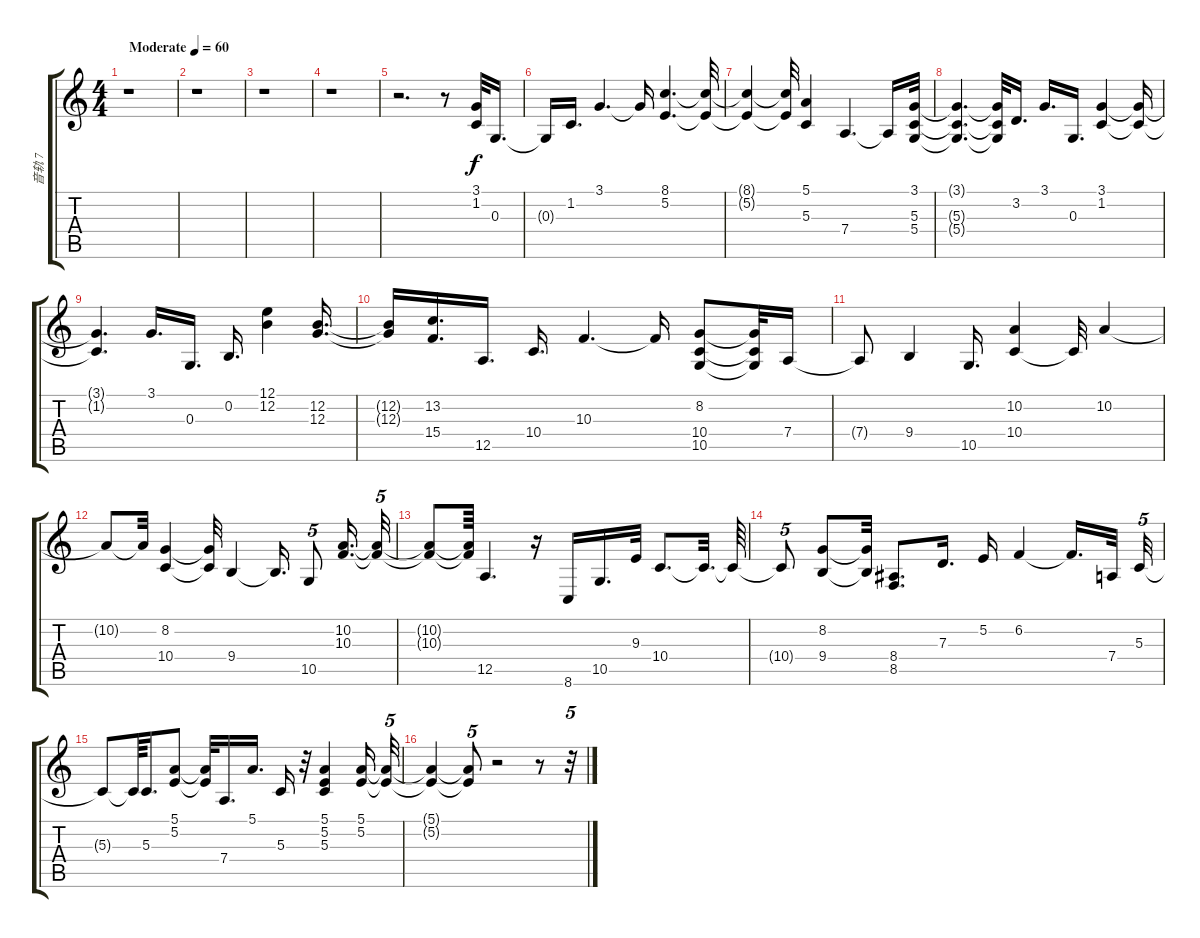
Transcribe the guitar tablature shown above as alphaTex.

\track ("音轨 7" "音轨 7") {instrument electricpiano2}
\staff {score tabs}
\tuning (E4 B3 G3 D3 A2 E2) {hide}
\ts (4 4)
\tempo (60 "Moderate")
\clef g2
\ks c
r.1{dy f instrument electricpiano2} |
r.1 |
r.1 |
r.1 |
r.2{d} r.8 (3.1 1.2).32 0.3.16{d} |
0.3{t}.16 1.2.16{d} 3.1.4{d} 3.1{t}.16 (8.1 5.2).4{d} (8.1{t} 5.2{t}).32 |
(8.1{t} 5.2{t}).4 (8.1{t} 5.2{t}).32 (5.1 5.3).4 7.4.4{d} 7.4{t}.16 (3.1 5.3 5.4).32 |
(3.1{t} 5.3{t} 5.4{t}).4{d} (3.1{t} 5.3{t} 5.4{t}).32 3.2.16{d} 3.1.16{d} 0.3.16{d} (3.1 1.2).4 (3.1{t} 1.2{t}).16 |
(3.1{t} 1.2{t}).4{d} 3.1.16{d} 0.3.16{d} 0.2.16{d} (12.1 12.2).4 (12.2 12.3).16{d} |
(12.2{t} 12.3{t}).16 (13.2 15.4).16{d} 12.5.16{d} 10.4.16{d} 10.3.4{d} 10.3{t}.16 (8.2 10.4 10.5).8 (8.2{t} 10.4{t} 10.5{t}).32 7.4.16 |
7.4{t}.8 9.4.4 10.5.16{d} (10.2 10.4).4 10.4{t}.32 10.2.4 |
10.2{t}.8 10.2{t}.32 (8.2 10.4).4 (8.2{t} 10.4{t}).32 9.4.4 9.4{t}.16{d} 10.5.8{tu (5 4)} (10.2 10.3).16{d} (10.2{t} 10.3{t}).32{tu (5 4)} |
(10.2{t} 10.3{t}).8 (10.2{t} 10.3{t}).64 12.5.4{d} r.16 8.6.16 10.5.16{d} 9.3.32 10.4.8{d} 10.4{t}.32{d} 10.4{t}.64 |
10.4{t}.8{tu (5 4)} (8.2 9.4).8 (8.2{t} 9.4{t}).32 (8.4 8.5).8{d} 7.3.16{d} 5.2.16 6.2.4 6.2{t}.16{d} 7.4.32 5.3.32{tu (5 4)} |
5.3{t}.8 5.3{t}.64 5.3.16{d} (5.1 5.2).8 (5.1{t} 5.2{t}).32 7.4.16{d} 5.1.16{d} 5.3.16 r.32 (5.1 5.2 5.3).4 (5.1 5.2).16 (5.1{t} 5.2{t}).32{tu (5 4)} |
(5.1{t} 5.2{t}).4 (5.1{t} 5.2{t}).8{tu (5 4)} r.2 r.8 r.32{tu (5 4)}
